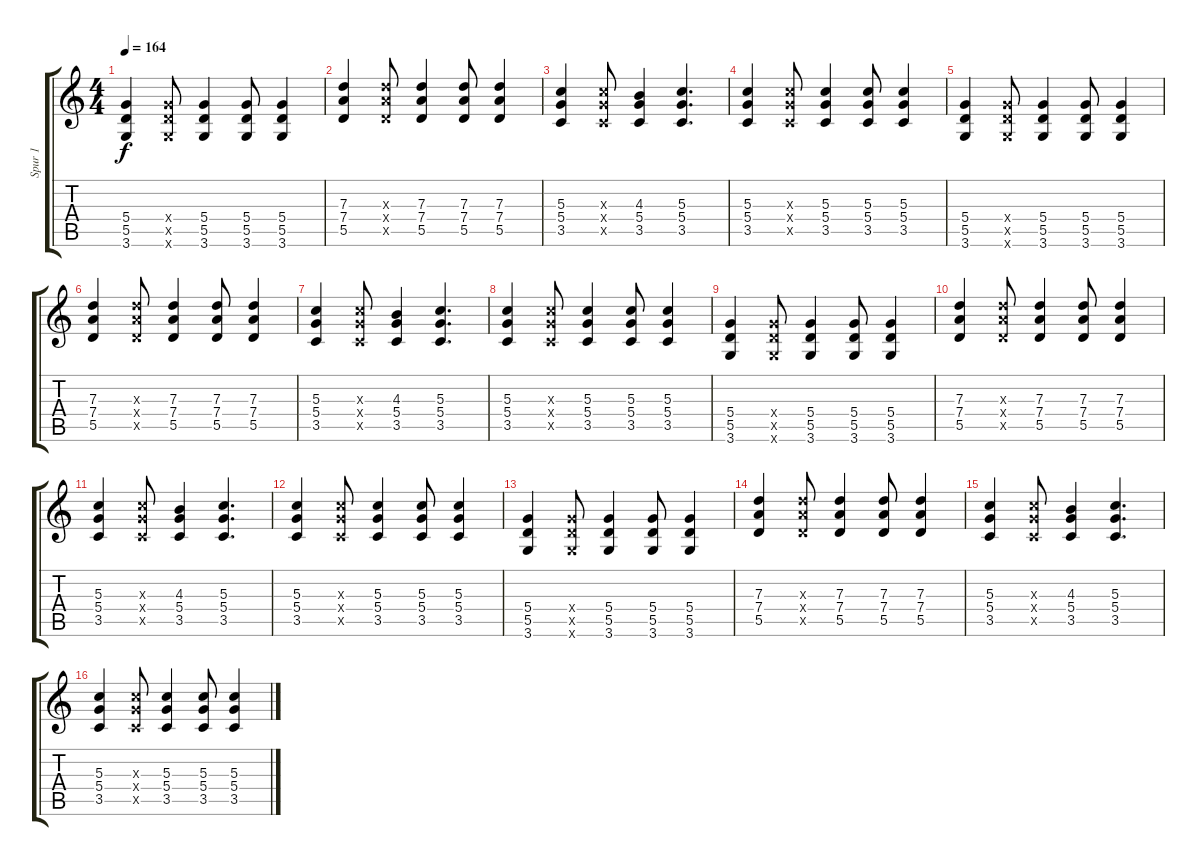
\track ("Spur 1" "Spur 1") {instrument overdrivenguitar}
\staff {score tabs}
\tuning (E4 B3 G3 D3 A2 E2) {hide}
\ts (4 4)
\tempo 164
\clef g2
\ks c
(5.4 5.5 3.6).4{dy f} (5.4{x} 5.5{x} 3.6{x}).8 (5.4 5.5 3.6).4 (5.4 5.5 3.6).8 (5.4 5.5 3.6).4 |
(7.3 7.4 5.5).4 (7.3{x} 7.4{x} 5.5{x}).8 (7.3 7.4 5.5).4 (7.3 7.4 5.5).8 (7.3 7.4 5.5).4 |
(5.3 5.4 3.5).4 (5.3{x} 5.4{x} 3.5{x}).8 (4.3 5.4 3.5).4 (5.3 5.4 3.5).4{d} |
(5.3 5.4 3.5).4 (5.3{x} 5.4{x} 3.5{x}).8 (5.3 5.4 3.5).4 (5.3 5.4 3.5).8 (5.3 5.4 3.5).4 |
(5.4 5.5 3.6).4 (5.4{x} 5.5{x} 3.6{x}).8 (5.4 5.5 3.6).4 (5.4 5.5 3.6).8 (5.4 5.5 3.6).4 |
(7.3 7.4 5.5).4 (7.3{x} 7.4{x} 5.5{x}).8 (7.3 7.4 5.5).4 (7.3 7.4 5.5).8 (7.3 7.4 5.5).4 |
(5.3 5.4 3.5).4 (5.3{x} 5.4{x} 3.5{x}).8 (4.3 5.4 3.5).4 (5.3 5.4 3.5).4{d} |
(5.3 5.4 3.5).4 (5.3{x} 5.4{x} 3.5{x}).8 (5.3 5.4 3.5).4 (5.3 5.4 3.5).8 (5.3 5.4 3.5).4 |
(5.4 5.5 3.6).4 (5.4{x} 5.5{x} 3.6{x}).8 (5.4 5.5 3.6).4 (5.4 5.5 3.6).8 (5.4 5.5 3.6).4 |
(7.3 7.4 5.5).4 (7.3{x} 7.4{x} 5.5{x}).8 (7.3 7.4 5.5).4 (7.3 7.4 5.5).8 (7.3 7.4 5.5).4 |
(5.3 5.4 3.5).4 (5.3{x} 5.4{x} 3.5{x}).8 (4.3 5.4 3.5).4 (5.3 5.4 3.5).4{d} |
(5.3 5.4 3.5).4 (5.3{x} 5.4{x} 3.5{x}).8 (5.3 5.4 3.5).4 (5.3 5.4 3.5).8 (5.3 5.4 3.5).4 |
(5.4 5.5 3.6).4 (5.4{x} 5.5{x} 3.6{x}).8 (5.4 5.5 3.6).4 (5.4 5.5 3.6).8 (5.4 5.5 3.6).4 |
(7.3 7.4 5.5).4 (7.3{x} 7.4{x} 5.5{x}).8 (7.3 7.4 5.5).4 (7.3 7.4 5.5).8 (7.3 7.4 5.5).4 |
(5.3 5.4 3.5).4 (5.3{x} 5.4{x} 3.5{x}).8 (4.3 5.4 3.5).4 (5.3 5.4 3.5).4{d} |
(5.3 5.4 3.5).4 (5.3{x} 5.4{x} 3.5{x}).8 (5.3 5.4 3.5).4 (5.3 5.4 3.5).8 (5.3 5.4 3.5).4
